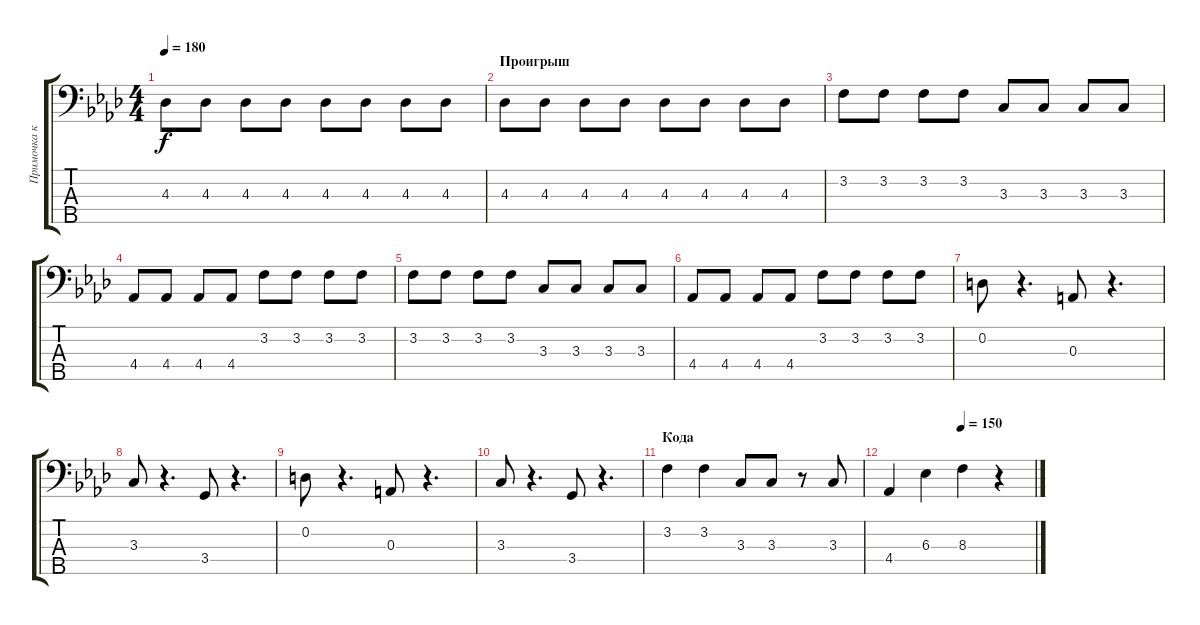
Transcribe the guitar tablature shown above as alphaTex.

\track ("Примочка к басу" "Примочка к") {instrument slapbass1}
\staff {score tabs}
\tuning (G2 D2 A1 E1 B0) {hide}
\ts (4 4)
\tempo 180
\clef f4
\ks ab
4.3.8{dy f} 4.3.8 4.3.8 4.3.8 4.3.8 4.3.8 4.3.8 4.3.8 |
\section ("" "Проигрыш")
4.3.8 4.3.8 4.3.8 4.3.8 4.3.8 4.3.8 4.3.8 4.3.8 |
3.2.8 3.2.8 3.2.8 3.2.8 3.3.8 3.3.8 3.3.8 3.3.8 |
4.4.8 4.4.8 4.4.8 4.4.8 3.2.8 3.2.8 3.2.8 3.2.8 |
3.2.8 3.2.8 3.2.8 3.2.8 3.3.8 3.3.8 3.3.8 3.3.8 |
4.4.8 4.4.8 4.4.8 4.4.8 3.2.8 3.2.8 3.2.8 3.2.8 |
0.2.8 r.4{d} 0.3.8 r.4{d} |
3.3.8 r.4{d} 3.4.8 r.4{d} |
0.2.8 r.4{d} 0.3.8 r.4{d} |
3.3.8 r.4{d} 3.4.8 r.4{d} |
\section ("" "Кода")
3.2.4 3.2.4 3.3.8 3.3.8 r.8 3.3.8 |
\tempo (150 0.5)
4.4.4 6.3.4 8.3.4 r.4
